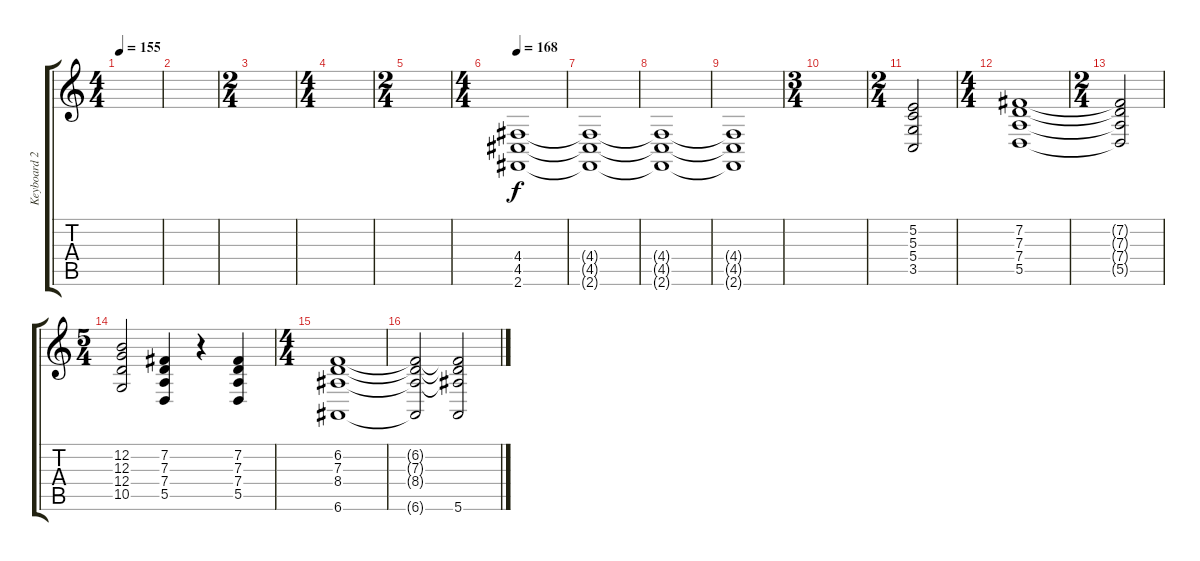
\track ("Keyboard 2 (Banks)" "Keyboard 2") {instrument choiraahs}
\staff {score tabs}
\tuning (E4 B3 G3 D3 A2 E2) {hide}
\ts (4 4)
\tempo 155
\clef g2
\ks c
|
|
\ts (2 4)
|
\ts (4 4)
|
\ts (2 4)
|
\ts (4 4)
\tempo 168
(4.4 4.5 2.6).1{volume 7 instrument stringensemble1} |
(4.4{t} 4.5{t} 2.6{t}).1 |
(4.4{t} 4.5{t} 2.6{t}).1 |
(4.4{t} 4.5{t} 2.6{t}).1 |
\ts (3 4)
|
\ts (2 4)
(5.2 5.3 5.4 3.5).2{volume 8 instrument tangoaccordion} |
\ts (4 4)
(7.2 7.3 7.4 5.5).1 |
\ts (2 4)
(7.2{t} 7.3{t} 7.4{t} 5.5{t}).2 |
\ts (5 4)
(12.2 12.3 12.4 10.5).2 (7.2 7.3 7.4 5.5).4 r.4 (7.2 7.3 7.4 5.5).4 |
\ts (4 4)
(6.2 7.3 8.4 6.6).1 |
(6.2{t} 7.3{t} 8.4{t} 6.6{t}).2 (6.2{t} 7.3{t} 8.4{t} 5.6).2
